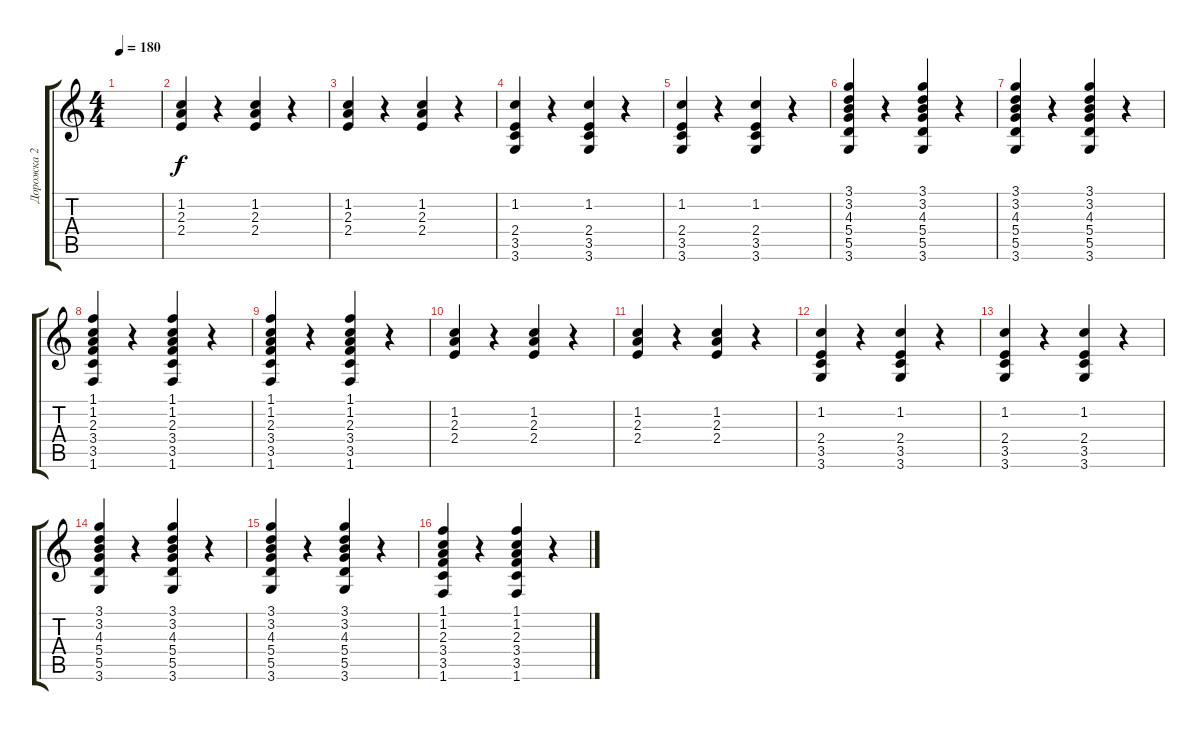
\track ("Дорожка 2" "Дорожка 2") {instrument electricguitarmuted}
\staff {score tabs}
\tuning (E4 B3 G3 D3 A2 E2) {hide}
\ts (4 4)
\tempo 180
\clef g2
\ks c
|
(1.2 2.3 2.4).4 r.4 (1.2 2.3 2.4).4 r.4 |
(1.2 2.3 2.4).4 r.4 (1.2 2.3 2.4).4 r.4 |
(1.2 2.4 3.5 3.6).4 r.4 (1.2 2.4 3.5 3.6).4 r.4 |
(1.2 2.4 3.5 3.6).4 r.4 (1.2 2.4 3.5 3.6).4 r.4 |
(3.1 3.2 4.3 5.4 5.5 3.6).4 r.4 (3.1 3.2 4.3 5.4 5.5 3.6).4 r.4 |
(3.1 3.2 4.3 5.4 5.5 3.6).4 r.4 (3.1 3.2 4.3 5.4 5.5 3.6).4 r.4 |
(1.1 1.2 2.3 3.4 3.5 1.6).4 r.4 (1.1 1.2 2.3 3.4 3.5 1.6).4 r.4 |
(1.1 1.2 2.3 3.4 3.5 1.6).4 r.4 (1.1 1.2 2.3 3.4 3.5 1.6).4 r.4 |
(1.2 2.3 2.4).4 r.4 (1.2 2.3 2.4).4 r.4 |
(1.2 2.3 2.4).4 r.4 (1.2 2.3 2.4).4 r.4 |
(1.2 2.4 3.5 3.6).4 r.4 (1.2 2.4 3.5 3.6).4 r.4 |
(1.2 2.4 3.5 3.6).4 r.4 (1.2 2.4 3.5 3.6).4 r.4 |
(3.1 3.2 4.3 5.4 5.5 3.6).4 r.4 (3.1 3.2 4.3 5.4 5.5 3.6).4 r.4 |
(3.1 3.2 4.3 5.4 5.5 3.6).4 r.4 (3.1 3.2 4.3 5.4 5.5 3.6).4 r.4 |
(1.1 1.2 2.3 3.4 3.5 1.6).4 r.4 (1.1 1.2 2.3 3.4 3.5 1.6).4 r.4
